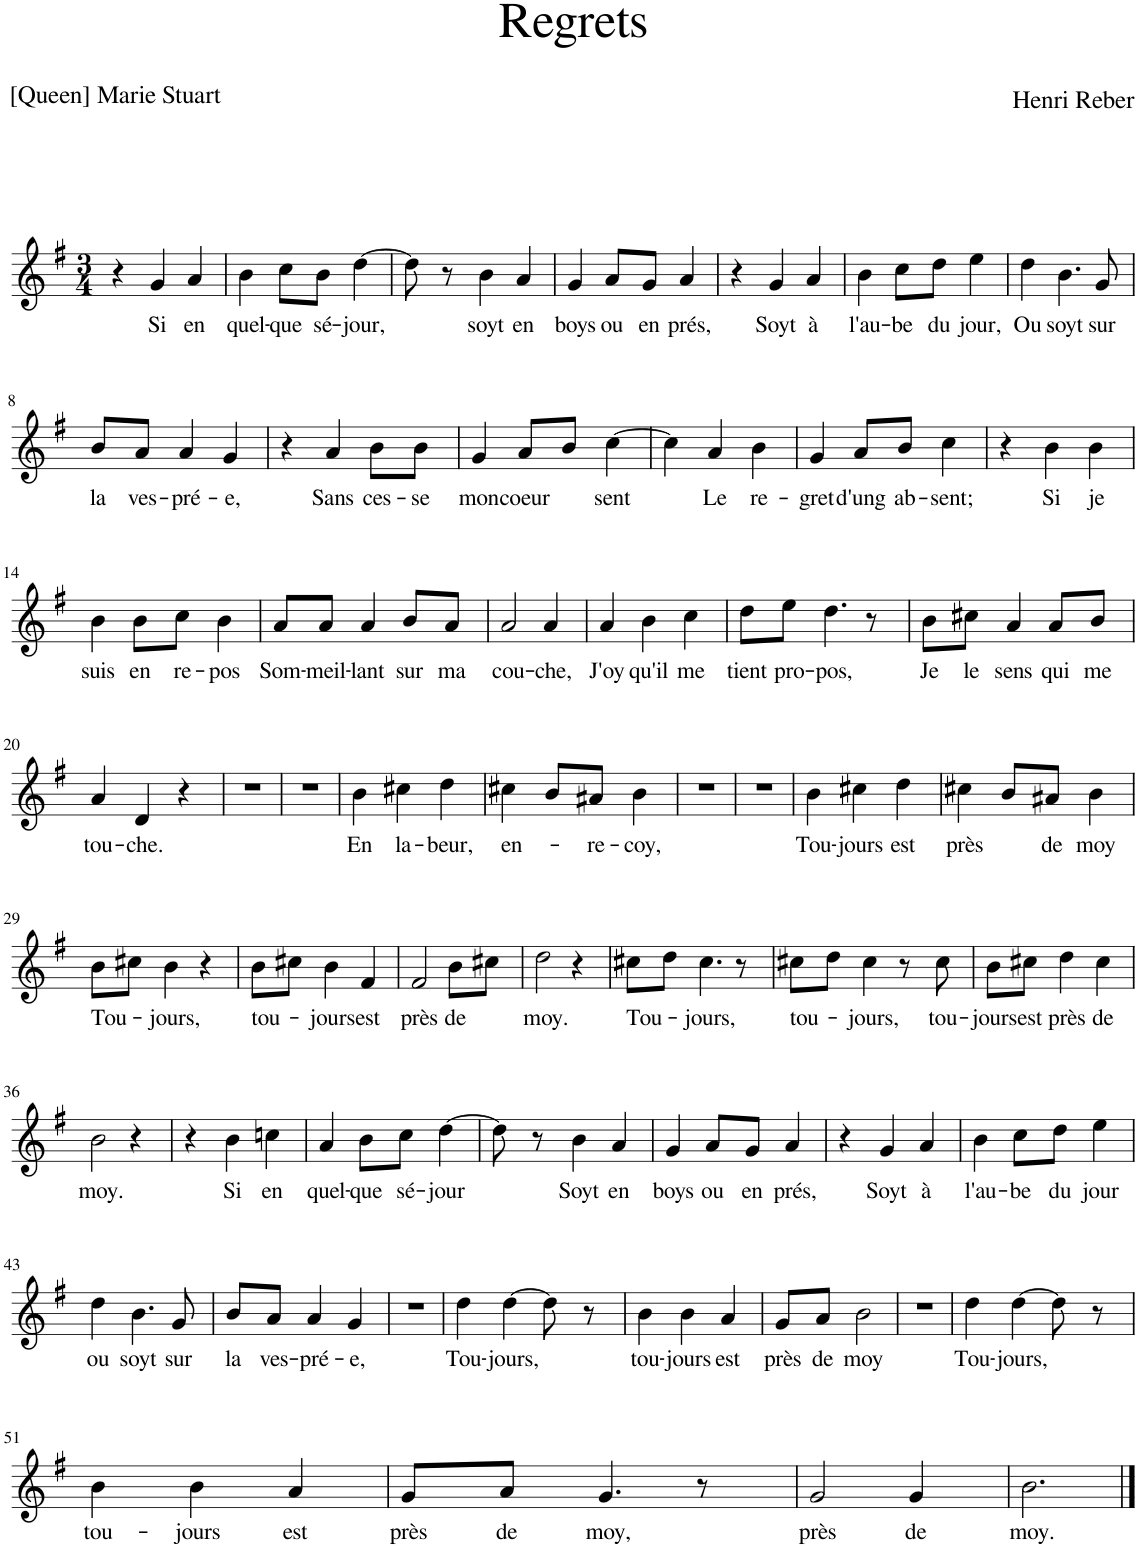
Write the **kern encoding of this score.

**kern	**text
*part1	*part1
*staff1	*staff1
*I"Piano	*
*I'Pno	*
*clefG2	*
*k[f#]	*
*M3/4	*
=1	=1
4r	.
!	!LO:LY:b
4g/	Si
!	!LO:LY:b
4a/	en
=2	=2
!	!LO:LY:b
4b\	quel-
!	!LO:LY:b
8cc\L	-que
!	!LO:LY:b
8b\J	sé-
!	!LO:LY:b
[4dd\	-jour,
=3	=3
8dd\]	.
8r	.
!	!LO:LY:b
4b\	soyt
!	!LO:LY:b
4a/	en
=4	=4
!	!LO:LY:b
4g/	boys
!	!LO:LY:b
8a/L	ou
!	!LO:LY:b
8g/J	en
!	!LO:LY:b
4a/	prés,
=5	=5
4r	.
!	!LO:LY:b
4g/	Soyt
!	!LO:LY:b
4a/	à
=6	=6
!	!LO:LY:b
4b\	l'au-
!	!LO:LY:b
8cc\L	-be
!	!LO:LY:b
8dd\J	du
!	!LO:LY:b
4ee\	jour,
=7	=7
!	!LO:LY:b
4dd\	Ou
!	!LO:LY:b
4.b\	soyt
!	!LO:LY:b
8g/	sur
!!LO:LB:g=z
=8	=8
!	!LO:LY:b
8b/L	la
!	!LO:LY:b
8a/J	ves-
!	!LO:LY:b
4a/	pré-
!	!LO:LY:b
4g/	e,
=9	=9
4r	.
!	!LO:LY:b
4a/	Sans
!	!LO:LY:b
8b\L	ces-
!	!LO:LY:b
8b\J	-se
=10	=10
!	!LO:LY:b
4g/	mon
!	!LO:LY:b
8a/L	coeur
8b/J	.
!	!LO:LY:b
[4cc\	sent
=11	=11
4cc\]	.
!	!LO:LY:b
4a/	Le
!	!LO:LY:b
4b\	re-
=12	=12
!	!LO:LY:b
4g/	-gret
!	!LO:LY:b
8a/L	d'ung
!	!LO:LY:b
8b/J	ab-
!	!LO:LY:b
4cc\	-sent;
=13	=13
4r	.
!	!LO:LY:b
4b\	Si
!	!LO:LY:b
4b\	je
!!LO:LB:g=z
=14	=14
!	!LO:LY:b
4b\	suis
!	!LO:LY:b
8b\L	en
!	!LO:LY:b
8cc\J	re-
!	!LO:LY:b
4b\	-pos
=15	=15
!	!LO:LY:b
8a/L	Som-
!	!LO:LY:b
8a/J	-meil-
!	!LO:LY:b
4a/	-lant
!	!LO:LY:b
8b/L	sur
!	!LO:LY:b
8a/J	ma
=16	=16
!	!LO:LY:b
2a/	cou-
!	!LO:LY:b
4a/	-che,
=17	=17
!	!LO:LY:b
4a/	J'oy
!	!LO:LY:b
4b\	qu'il
!	!LO:LY:b
4cc\	me
=18	=18
!	!LO:LY:b
8dd\L	tient
!	!LO:LY:b
8ee\J	pro-
!	!LO:LY:b
4.dd\	-pos,
8r	.
=19	=19
!	!LO:LY:b
8b\L	Je
!	!LO:LY:b
8cc#X\J	le
!	!LO:LY:b
4a/	sens
!	!LO:LY:b
8a/L	qui
!	!LO:LY:b
8b/J	me
!!LO:LB:g=z
=20	=20
!	!LO:LY:b
4a/	tou-
!	!LO:LY:b
4d/	-che.
4r	.
=21	=21
2.r	.
=22	=22
2.r	.
=23	=23
!	!LO:LY:b
4b\	En
!	!LO:LY:b
4cc#X\	la-
!	!LO:LY:b
4dd\	-beur,
=24	=24
!	!LO:LY:b
4cc#X\	en-
8b/L	.
!	!LO:LY:b
8a#X/J	re-
!	!LO:LY:b
4b\	coy,
=25	=25
2.r	.
=26	=26
2.r	.
=27	=27
!	!LO:LY:b
4b\	Tou-
!	!LO:LY:b
4cc#X\	-jours
!	!LO:LY:b
4dd\	est
=28	=28
!	!LO:LY:b
4cc#X\	près
8b/L	.
!	!LO:LY:b
8a#X/J	de
!	!LO:LY:b
4b\	moy
!!LO:LB:g=z
=29	=29
!	!LO:LY:b
8b\L	Tou-
8cc#X\J	.
!	!LO:LY:b
4b\	-jours,
4r	.
=30	=30
!	!LO:LY:b
8b\L	tou-
8cc#X\J	.
!	!LO:LY:b
4b\	-jours
!	!LO:LY:b
4f#/	est
=31	=31
!	!LO:LY:b
2f#/	près
!	!LO:LY:b
8b\L	de
8cc#X\J	.
=32	=32
!	!LO:LY:b
2dd\	moy.
4r	.
=33	=33
!	!LO:LY:b
8cc#X\L	Tou-
8dd\J	.
!	!LO:LY:b
4.cc#\	-jours,
8r	.
=34	=34
!	!LO:LY:b
8cc#X\L	tou-
8dd\J	.
!	!LO:LY:b
4cc#\	-jours,
8r	.
!	!LO:LY:b
8cc#\	tou-
=35	=35
!	!LO:LY:b
8b\L	-jours
!	!LO:LY:b
8cc#X\J	est
!	!LO:LY:b
4dd\	près
!	!LO:LY:b
4cc#\	de
!!LO:LB:g=z
=36	=36
!	!LO:LY:b
2b\	moy.
4r	.
=37	=37
4r	.
!	!LO:LY:b
4b\	Si
!	!LO:LY:b
4ccn\	en
=38	=38
!	!LO:LY:b
4a/	quel-
!	!LO:LY:b
8b\L	-que
!	!LO:LY:b
8cc\J	sé-
!	!LO:LY:b
[4dd\	-jour
=39	=39
8dd\]	.
8r	.
!	!LO:LY:b
4b\	Soyt
!	!LO:LY:b
4a/	en
=40	=40
!	!LO:LY:b
4g/	boys
!	!LO:LY:b
8a/L	ou
!	!LO:LY:b
8g/J	en
!	!LO:LY:b
4a/	prés,
=41	=41
4r	.
!	!LO:LY:b
4g/	Soyt
!	!LO:LY:b
4a/	à
=42	=42
!	!LO:LY:b
4b\	l'au-
!	!LO:LY:b
8cc\L	-be
!	!LO:LY:b
8dd\J	du
!	!LO:LY:b
4ee\	jour
!!LO:LB:g=z
=43	=43
!	!LO:LY:b
4dd\	ou
!	!LO:LY:b
4.b\	soyt
!	!LO:LY:b
8g/	sur
=44	=44
!	!LO:LY:b
8b/L	la
!	!LO:LY:b
8a/J	ves-
!	!LO:LY:b
4a/	-pré-
!	!LO:LY:b
4g/	-e,
=45	=45
2.r	.
=46	=46
!	!LO:LY:b
4dd\	Tou-
!	!LO:LY:b
[4dd\	-jours,
8dd\]	.
8r	.
=47	=47
!	!LO:LY:b
4b\	tou-
!	!LO:LY:b
4b\	-jours
!	!LO:LY:b
4a/	est
=48	=48
!	!LO:LY:b
8g/L	près
!	!LO:LY:b
8a/J	de
!	!LO:LY:b
2b\	moy
=49	=49
2.r	.
=50	=50
!	!LO:LY:b
4dd\	Tou-
!	!LO:LY:b
[4dd\	-jours,
8dd\]	.
8r	.
!!LO:LB:g=z
=51	=51
!	!LO:LY:b
4b\	tou-
!	!LO:LY:b
4b\	-jours
!	!LO:LY:b
4a/	est
=52	=52
!	!LO:LY:b
8g/L	près
!	!LO:LY:b
8a/J	de
!	!LO:LY:b
4.g/	moy,
8r	.
=53	=53
!	!LO:LY:b
2g/	près
!	!LO:LY:b
4g/	de
=54	=54
!	!LO:LY:b
2.b\	moy.
==	==
*-	*-
